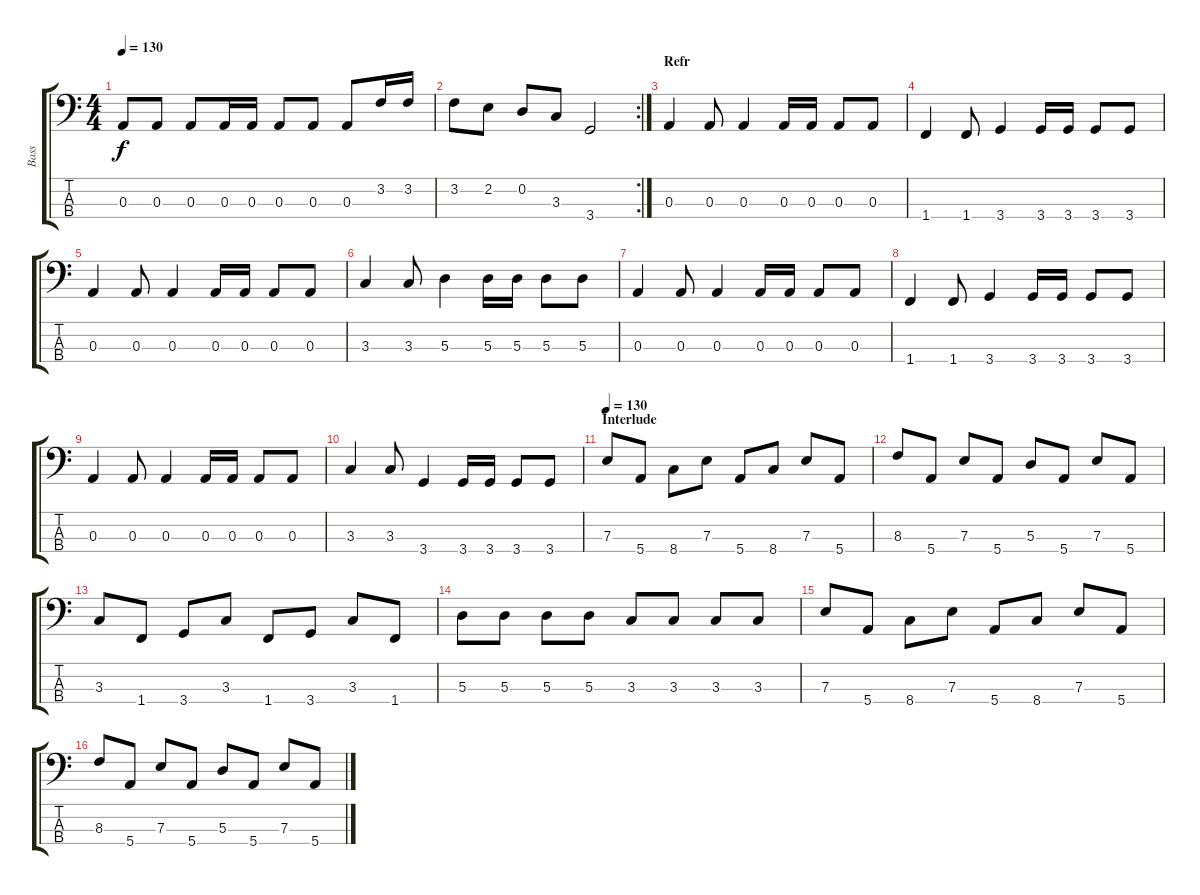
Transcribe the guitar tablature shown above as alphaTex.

\track ("Bass" "Bass") {instrument electricbasspick}
\staff {score tabs}
\tuning (G2 D2 A1 E1) {hide}
\ts (4 4)
\tempo 130
\clef f4
\ks c
0.3.8{dy f} 0.3.8 0.3.8 0.3.16 0.3.16 0.3.8 0.3.8 0.3.8 3.2.16 3.2.16 |
\rc 2
3.2.8 2.2.8 0.2.8 3.3.8 3.4.2 |
\section ("" "Refr")
0.3.4 0.3.8 0.3.4 0.3.16 0.3.16 0.3.8 0.3.8 |
1.4.4 1.4.8 3.4.4 3.4.16 3.4.16 3.4.8 3.4.8 |
0.3.4 0.3.8 0.3.4 0.3.16 0.3.16 0.3.8 0.3.8 |
3.3.4 3.3.8 5.3.4 5.3.16 5.3.16 5.3.8 5.3.8 |
0.3.4 0.3.8 0.3.4 0.3.16 0.3.16 0.3.8 0.3.8 |
1.4.4 1.4.8 3.4.4 3.4.16 3.4.16 3.4.8 3.4.8 |
0.3.4 0.3.8 0.3.4 0.3.16 0.3.16 0.3.8 0.3.8 |
3.3.4 3.3.8 3.4.4 3.4.16 3.4.16 3.4.8 3.4.8 |
\section ("" "Interlude")
\tempo 130
7.3.8 5.4.8 8.4.8 7.3.8 5.4.8 8.4.8 7.3.8 5.4.8 |
8.3.8 5.4.8 7.3.8 5.4.8 5.3.8 5.4.8 7.3.8 5.4.8 |
3.3.8 1.4.8 3.4.8 3.3.8 1.4.8 3.4.8 3.3.8 1.4.8 |
5.3.8 5.3.8 5.3.8 5.3.8 3.3.8 3.3.8 3.3.8 3.3.8 |
7.3.8 5.4.8 8.4.8 7.3.8 5.4.8 8.4.8 7.3.8 5.4.8 |
8.3.8 5.4.8 7.3.8 5.4.8 5.3.8 5.4.8 7.3.8 5.4.8
